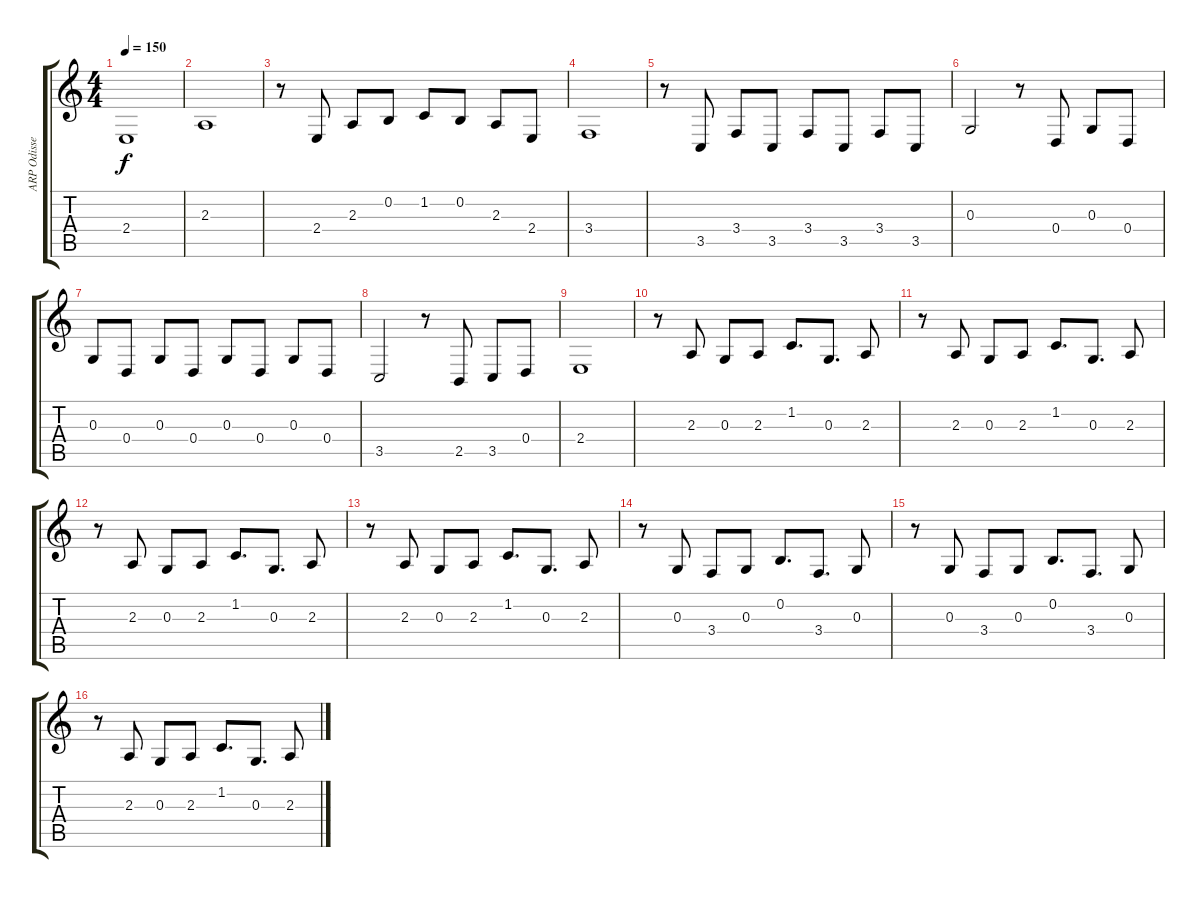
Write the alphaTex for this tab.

\track ("ARP Odissey" "ARP Odisse") {instrument pad3polysynth}
\staff {score tabs}
\tuning (E4 B3 G3 D3 A2 E2) {hide}
\ts (4 4)
\tempo 150
\clef g2
\ks c
2.4.1{dy f} |
2.3.1 |
r.8 2.4.8 2.3.8 0.2.8 1.2.8 0.2.8 2.3.8 2.4.8 |
3.4.1 |
r.8 3.5.8 3.4.8 3.5.8 3.4.8 3.5.8 3.4.8 3.5.8 |
0.3.2 r.8 0.4.8 0.3.8 0.4.8 |
0.3.8 0.4.8 0.3.8 0.4.8 0.3.8 0.4.8 0.3.8 0.4.8 |
3.5.2 r.8 2.5.8 3.5.8 0.4.8 |
2.4.1 |
r.8 2.3.8 0.3.8 2.3.8 1.2.8{d} 0.3.8{d} 2.3.8 |
r.8 2.3.8 0.3.8 2.3.8 1.2.8{d} 0.3.8{d} 2.3.8 |
r.8 2.3.8 0.3.8 2.3.8 1.2.8{d} 0.3.8{d} 2.3.8 |
r.8 2.3.8 0.3.8 2.3.8 1.2.8{d} 0.3.8{d} 2.3.8 |
r.8 0.3.8 3.4.8 0.3.8 0.2.8{d} 3.4.8{d} 0.3.8 |
r.8 0.3.8 3.4.8 0.3.8 0.2.8{d} 3.4.8{d} 0.3.8 |
r.8 2.3.8 0.3.8 2.3.8 1.2.8{d} 0.3.8{d} 2.3.8
